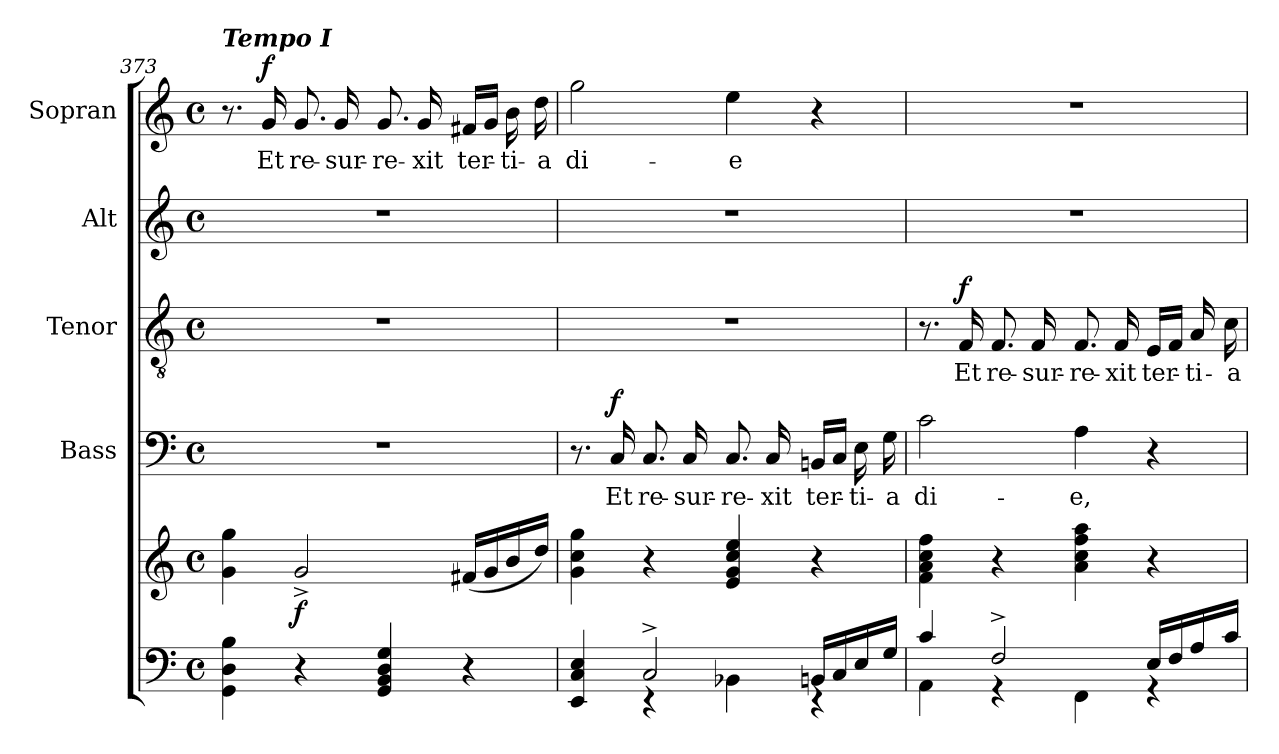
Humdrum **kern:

**kern	**kern	**dynam	**kern	**text	**dynam	**kern	**text	**dynam	**kern	**kern	**text	**dynam
*part5	*part5	*part5	*part4	*part4	*part4	*part3	*part3	*part3	*part2	*part1	*part1	*part1
*staff6	*staff5	*staff5/6	*staff4	*staff4	*staff4	*staff3	*staff3	*staff3	*staff2	*staff1	*staff1	*staff1
*	*	*	*I"Bass	*	*	*I"Tenor	*	*	*I"Alt	*I"Sopran	*	*
*	*	*	*I'B.	*	*	*I'T.	*	*	*I'A.	*I'S.	*	*
*clefF4	*clefG2	*	*clefF4	*	*	*clefGv2	*	*	*clefG2	*clefG2	*	*
*k[]	*k[]	*	*k[]	*	*	*k[]	*	*	*k[]	*k[]	*	*
*C:	*C:	*	*C:	*	*	*C:	*	*	*C:	*C:	*	*
*M4/4	*M4/4	*	*M4/4	*	*	*M4/4	*	*	*M4/4	*M4/4	*	*
*met(c)	*met(c)	*	*met(c)	*	*	*met(c)	*	*	*met(c)	*met(c)	*	*
=373	=373	=373	=373	=373	=373	=373	=373	=373	=373	=373	=373	=373
!	!	!	!	!	!	!	!	!	!	!LO:TX:a:Bi:t=Tempo I	!	!
4GG\ 4D\ 4B\	4g\ 4gg\	.	1r	.	.	1r	.	.	1r	8.r	.	.
!	!	!	!	!	!	!	!	!	!	!	!LO:LY:b	!LO:DY:a
.	.	.	.	.	.	.	.	.	.	16g/	Et	f
!	!	!LO:DY:b	!	!	!	!	!	!	!	!	!LO:LY:b	!
4r	2g^</	f	.	.	.	.	.	.	.	8.g/	re-	.
!	!	!	!	!	!	!	!	!	!	!	!LO:LY:b	!
.	.	.	.	.	.	.	.	.	.	16g/	-sur-	.
!	!	!	!	!	!	!	!	!	!	!	!LO:LY:b	!
4GG/ 4BB/ 4D/ 4G/	.	.	.	.	.	.	.	.	.	8.g/	-re-	.
!	!	!	!	!	!	!	!	!	!	!	!LO:LY:b	!
.	.	.	.	.	.	.	.	.	.	16g/	-xit	.
!	!	!	!	!	!	!	!	!	!	!	!LO:LY:b	!
4r	(<16f#X/LL	.	.	.	.	.	.	.	.	16f#X/LL	ter-	.
.	16g/	.	.	.	.	.	.	.	.	16g/JJ	.	.
!	!	!	!	!	!	!	!	!	!	!	!LO:LY:b	!
.	16b/	.	.	.	.	.	.	.	.	16b\	-ti-	.
!	!	!	!	!	!	!	!	!	!	!	!LO:LY:b	!
.	16dd/JJ)	.	.	.	.	.	.	.	.	16dd\	-a	.
!!LO:PB:g=z
=374	=374	=374	=374	=374	=374	=374	=374	=374	=374	=374	=374	=374
*^	*	*	*	*	*	*	*	*	*	*	*	*
!	!	!	!	!	!	!	!	!	!	!	!	!LO:LY:b	!
4EE/ 4C/ 4E/	4ryy	4g\ 4cc\ 4gg\	.	8.r	.	.	1r	.	.	1r	2gg\	di-	.
!	!	!	!	!	!LO:LY:b	!LO:DY:a	!	!	!	!	!	!	!
.	.	.	.	16C/	Et	f	.	.	.	.	.	.	.
!	!	!	!	!	!LO:LY:b	!	!	!	!	!	!	!	!
2C^>/	4rEE	4r	.	8.C/	re-	.	.	.	.	.	.	.	.
!	!	!	!	!	!LO:LY:b	!	!	!	!	!	!	!	!
.	.	.	.	16C/	-sur-	.	.	.	.	.	.	.	.
!	!	!	!	!	!LO:LY:b	!	!	!	!	!	!	!LO:LY:b	!
.	4BB-X\	4e/ 4g/ 4cc/ 4ee/	.	8.C/	-re-	.	.	.	.	.	4ee\	-e	.
!	!	!	!	!	!LO:LY:b	!	!	!	!	!	!	!	!
.	.	.	.	16C/	-xit	.	.	.	.	.	.	.	.
!	!	!	!	!	!LO:LY:b	!	!	!	!	!	!	!	!
16BBn/LL	4rDD	4r	.	16BBn/LL	ter-	.	.	.	.	.	4r	.	.
16C/	.	.	.	16C/JJ	.	.	.	.	.	.	.	.	.
!	!	!	!	!	!LO:LY:b	!	!	!	!	!	!	!	!
16E/	.	.	.	16E\	-ti-	.	.	.	.	.	.	.	.
!	!	!	!	!	!LO:LY:b	!	!	!	!	!	!	!	!
16G/JJ	.	.	.	16G\	-a	.	.	.	.	.	.	.	.
=375	=375	=375	=375	=375	=375	=375	=375	=375	=375	=375	=375	=375	=375
!	!	!	!	!	!LO:LY:b	!	!	!	!	!	!	!	!
4c/	4AA\	4f\ 4a\ 4cc\ 4ff\	.	2c\	di-	.	8.r	.	.	1r	1r	.	.
!	!	!	!	!	!	!	!	!LO:LY:b	!LO:DY:a	!	!	!	!
.	.	.	.	.	.	.	16F/	Et	f	.	.	.	.
!	!	!	!	!	!	!	!	!LO:LY:b	!	!	!	!	!
2F^>/	4rGG	4r	.	.	.	.	8.F/	re-	.	.	.	.	.
!	!	!	!	!	!	!	!	!LO:LY:b	!	!	!	!	!
.	.	.	.	.	.	.	16F/	-sur-	.	.	.	.	.
!	!	!	!	!	!LO:LY:b	!	!	!LO:LY:b	!	!	!	!	!
.	4FF\	4a\ 4cc\ 4ff\ 4aa\	.	4A\	-e,	.	8.F/	-re-	.	.	.	.	.
!	!	!	!	!	!	!	!	!LO:LY:b	!	!	!	!	!
.	.	.	.	.	.	.	16F/	-xit	.	.	.	.	.
!	!	!	!	!	!	!	!	!LO:LY:b	!	!	!	!	!
16E/LL	4rFF	4r	.	4r	.	.	16E/LL	ter-	.	.	.	.	.
16F/	.	.	.	.	.	.	16F/JJ	.	.	.	.	.	.
!	!	!	!	!	!	!	!	!LO:LY:b	!	!	!	!	!
16A/	.	.	.	.	.	.	16A/	-ti-	.	.	.	.	.
!	!	!	!	!	!	!	!	!LO:LY:b	!	!	!	!	!
16c/JJ	.	.	.	.	.	.	16c\	-a	.	.	.	.	.
*v	*v	*	*	*	*	*	*	*	*	*	*	*	*
=	=	=	=	=	=	=	=	=	=	=	=	=
*-	*-	*-	*-	*-	*-	*-	*-	*-	*-	*-	*-	*-
